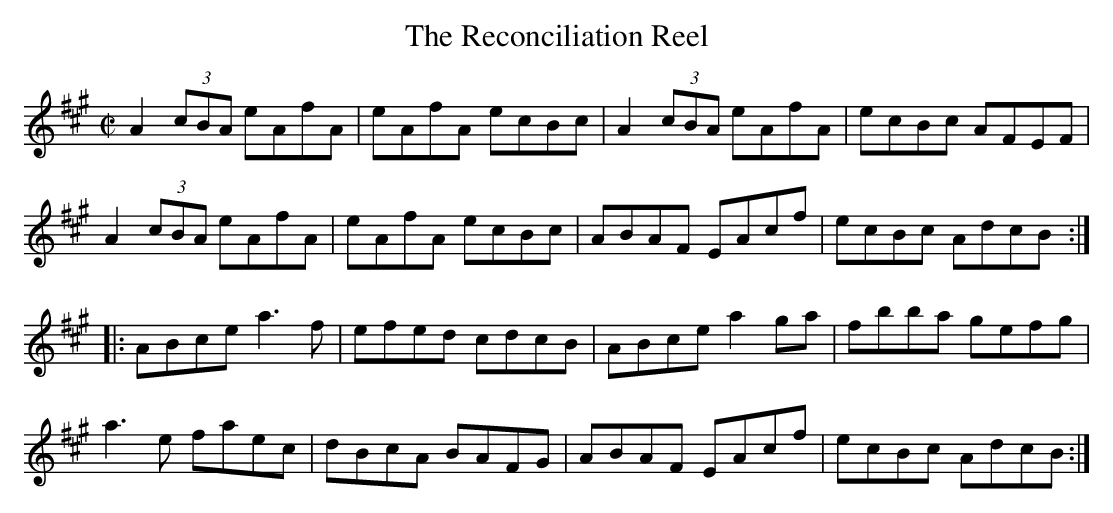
X:1
T:The Reconciliation Reel
M:C|
K:A
A2 (3cBA eAfA|eAfA ecBc|A2 (3cBA eAfA|ecBc AFEF|
A2 (3cBA eAfA|eAfA ecBc|ABAF EAcf|ecBc AdcB:|
|:ABce a3f|efed cdcB|ABce a2ga|fbba gefg|
a3e faec|dBcA BAFG|ABAF EAcf|ecBc AdcB:|
